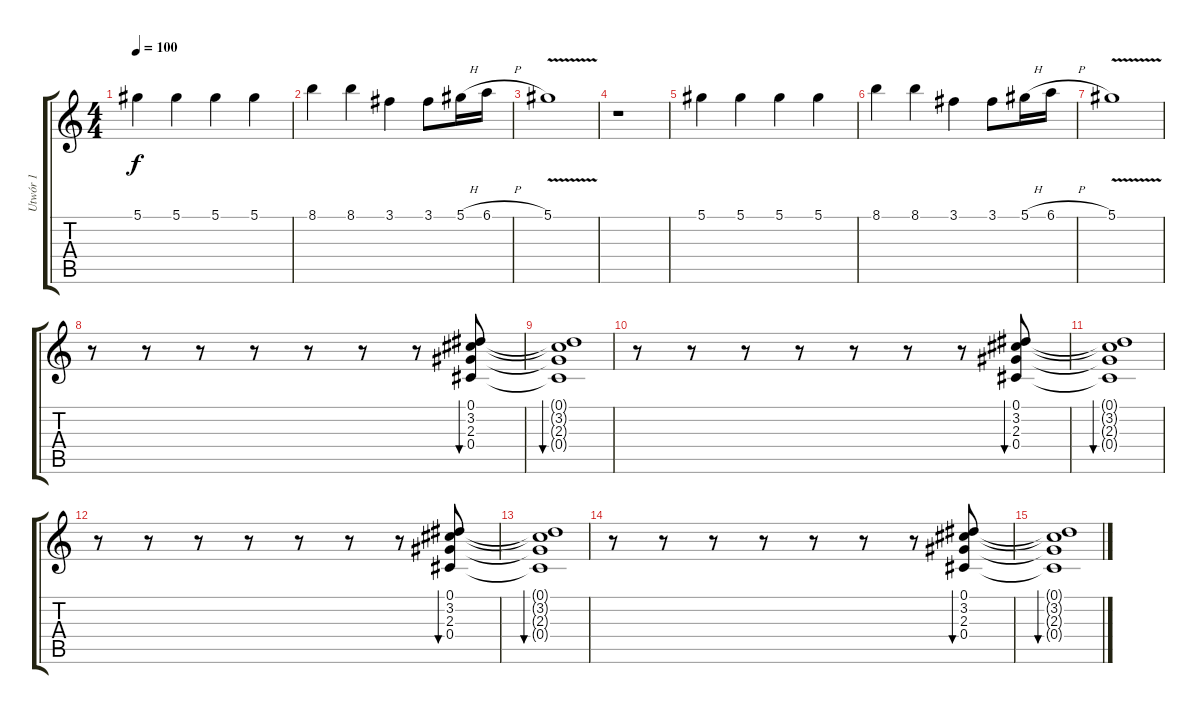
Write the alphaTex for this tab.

\track ("Utwór 1" "Utwór 1") {instrument acousticguitarsteel}
\staff {score tabs}
\tuning (Eb4 Bb3 Gb3 Db3 Ab2 Db2) {hide}
\ts (4 4)
\tempo 100
\clef g2
\ks c
5.1.4{dy f} 5.1.4 5.1.4 5.1.4 |
8.1.4 8.1.4 3.1.4 3.1.8 5.1{h}.16 6.1{h}.16 |
5.1{v}.1 |
r.1 |
5.1.4 5.1.4 5.1.4 5.1.4 |
8.1.4 8.1.4 3.1.4 3.1.8 5.1{h}.16 6.1{h}.16 |
5.1{v}.1 |
r.8 r.8 r.8 r.8 r.8 r.8 r.8 (0.1 3.2 2.3 0.4).8{bu 480} |
(0.1{t} 3.2{t} 2.3{t} 0.4{t}).1{bu 480} |
r.8 r.8 r.8 r.8 r.8 r.8 r.8 (0.1 3.2 2.3 0.4).8{bu 480} |
(0.1{t} 3.2{t} 2.3{t} 0.4{t}).1{bu 480} |
r.8 r.8 r.8 r.8 r.8 r.8 r.8 (0.1 3.2 2.3 0.4).8{bu 480} |
(0.1{t} 3.2{t} 2.3{t} 0.4{t}).1{bu 480} |
r.8 r.8 r.8 r.8 r.8 r.8 r.8 (0.1 3.2 2.3 0.4).8{bu 480} |
(0.1{t} 3.2{t} 2.3{t} 0.4{t}).1{bu 480}
